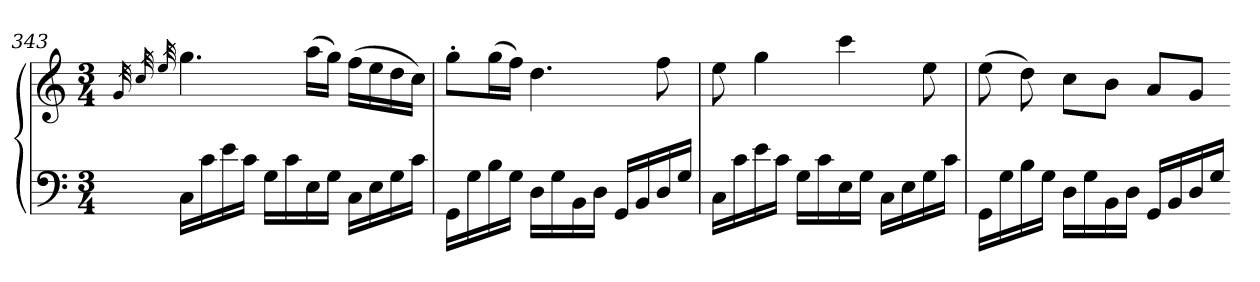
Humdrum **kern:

**kern	**kern
*part1	*part1
*staff2	*staff1
*clefF4	*clefG2
*k[]	*k[]
*C:	*C:
*M3/4	*M3/4
=343	=343
.	32qg
.	32qcc
.	32qee
16CLL	4.gg
16c	.
16e	.
16cJJ	.
16GLL	.
16c	.
16E	(16aaLL
16GJJ	16ggJJ)
16CLL	(16ffLL
16E	16ee
16G	16dd
16cJJ	16ccJJ)
=344	=344
16GGLL	8gg'L
16G	.
16B	(16ggL
16GJJ	16ffJJ)
16DLL	4.dd
16G	.
16BB	.
16DJJ	.
16GGLL	.
16BB	.
16D	8ff
16GJJ	.
=345	=345
16CLL	8ee
16c	.
16e	4gg
16cJJ	.
16GLL	.
16c	.
16E	4ccc
16GJJ	.
16CLL	.
16E	.
16G	8ee
16cJJ	.
=346	=346
16GGLL	(8ee
16G	.
16B	8dd)
16GJJ	.
16DLL	8ccL
16G	.
16BB	8bJ
16DJJ	.
16GGLL	8aL
16BB	.
16D	8gJ
16GJJ	.
=-	=-
*-	*-
